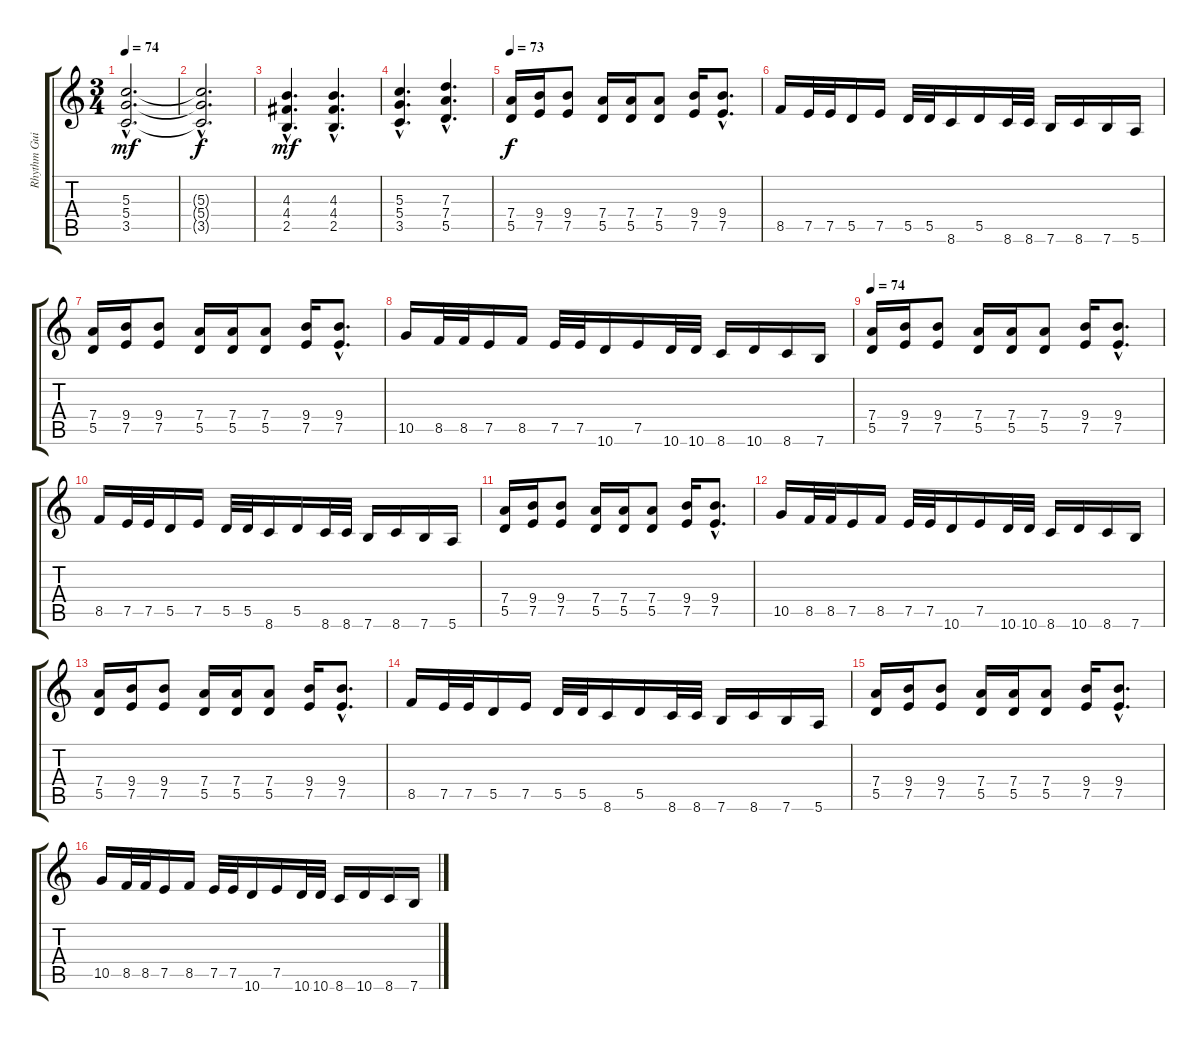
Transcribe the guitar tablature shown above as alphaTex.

\track ("Rhythm Guitar (left)" "Rhythm Gui") {instrument distortionguitar}
\staff {score tabs}
\tuning (E4 B3 G3 D3 A2 E2) {hide}
\ts (3 4)
\tempo 74
\clef g2
\ks c
(5.3{hac} 5.4{hac} 3.5{hac}).2{d dy mf} |
(5.3{hac t} 5.4{hac t} 3.5{hac t}).2{d dy f} |
(4.3{hac} 4.4{hac} 2.5{hac}).4{d dy mf} (4.3{hac} 4.4{hac} 2.5{hac}).4{d} |
(5.3{hac} 5.4{hac} 3.5{hac}).4{d} (7.3{hac} 7.4{hac} 5.5{hac}).4{d} |
\tempo 73
(7.4 5.5).16{dy f} (9.4 7.5).16 (9.4 7.5).8 (7.4 5.5).16 (7.4 5.5).16 (7.4 5.5).8 (9.4 7.5).16 (9.4{hac} 7.5{hac}).8{d} |
8.5.16 7.5.32 7.5.32 5.5.16 7.5.16 5.5.32 5.5.32 8.6.16 5.5.16 8.6.32 8.6.32 7.6.16 8.6.16 7.6.16 5.6.16 |
(7.4 5.5).16 (9.4 7.5).16 (9.4 7.5).8 (7.4 5.5).16 (7.4 5.5).16 (7.4 5.5).8 (9.4 7.5).16 (9.4{hac} 7.5{hac}).8{d} |
10.5.16 8.5.32 8.5.32 7.5.16 8.5.16 7.5.32 7.5.32 10.6.16 7.5.16 10.6.32 10.6.32 8.6.16 10.6.16 8.6.16 7.6.16 |
\tempo 74
(7.4 5.5).16 (9.4 7.5).16 (9.4 7.5).8 (7.4 5.5).16 (7.4 5.5).16 (7.4 5.5).8 (9.4 7.5).16 (9.4{hac} 7.5{hac}).8{d} |
8.5.16 7.5.32 7.5.32 5.5.16 7.5.16 5.5.32 5.5.32 8.6.16 5.5.16 8.6.32 8.6.32 7.6.16 8.6.16 7.6.16 5.6.16 |
(7.4 5.5).16 (9.4 7.5).16 (9.4 7.5).8 (7.4 5.5).16 (7.4 5.5).16 (7.4 5.5).8 (9.4 7.5).16 (9.4{hac} 7.5{hac}).8{d} |
10.5.16 8.5.32 8.5.32 7.5.16 8.5.16 7.5.32 7.5.32 10.6.16 7.5.16 10.6.32 10.6.32 8.6.16 10.6.16 8.6.16 7.6.16 |
(7.4 5.5).16 (9.4 7.5).16 (9.4 7.5).8 (7.4 5.5).16 (7.4 5.5).16 (7.4 5.5).8 (9.4 7.5).16 (9.4{hac} 7.5{hac}).8{d} |
8.5.16 7.5.32 7.5.32 5.5.16 7.5.16 5.5.32 5.5.32 8.6.16 5.5.16 8.6.32 8.6.32 7.6.16 8.6.16 7.6.16 5.6.16 |
(7.4 5.5).16 (9.4 7.5).16 (9.4 7.5).8 (7.4 5.5).16 (7.4 5.5).16 (7.4 5.5).8 (9.4 7.5).16 (9.4{hac} 7.5{hac}).8{d} |
10.5.16 8.5.32 8.5.32 7.5.16 8.5.16 7.5.32 7.5.32 10.6.16 7.5.16 10.6.32 10.6.32 8.6.16 10.6.16 8.6.16 7.6.16
